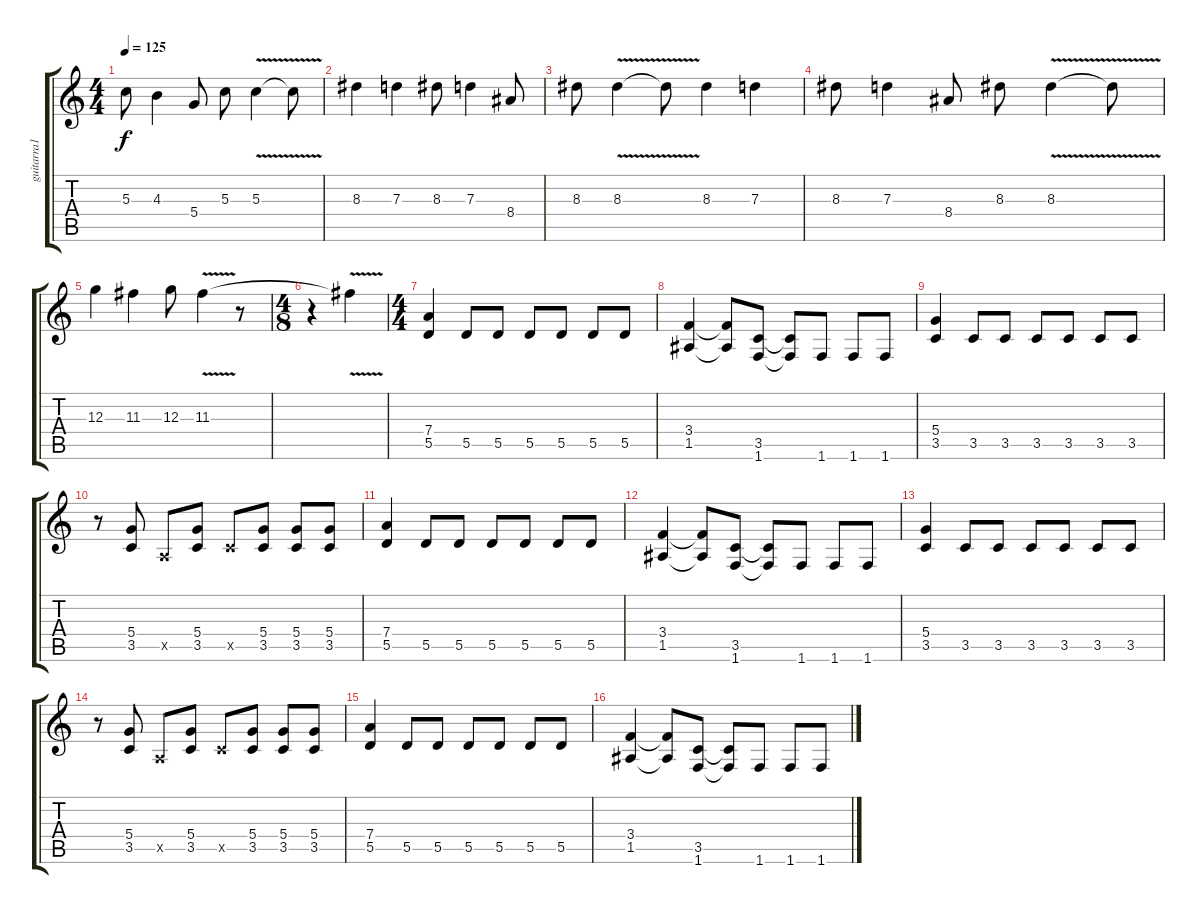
\track ("guitarra1" "guitarra1") {instrument distortionguitar}
\staff {score tabs}
\tuning (E4 B3 G3 D3 A2 E2) {hide}
\ts (4 4)
\tempo 125
\clef g2
\ks c
5.3.8{dy f} 4.3.4 5.4.8 5.3.8 5.3{v}.4 5.3{t}.8 |
8.3.4 7.3.4 8.3.8 7.3.4 8.4.8 |
8.3.8 8.3{v}.4 8.3{t}.8 8.3.4 7.3.4 |
8.3.8 7.3.4 8.4.8 8.3.8 8.3{v}.4 8.3{t}.8 |
12.3.4 11.3.4 12.3.8 11.3{v}.4 r.8 |
\ts (4 8)
r.4 11.3{t}.4 |
\ts (4 4)
(7.4 5.5).4 5.5.8 5.5.8 5.5.8 5.5.8 5.5.8 5.5.8 |
(3.4 1.5).4 (3.4{t} 1.5{t}).8 (3.5 1.6).8 (3.5{t} 1.6{t}).8 1.6.8 1.6.8 1.6.8 |
(5.4 3.5).4 3.5.8 3.5.8 3.5.8 3.5.8 3.5.8 3.5.8 |
r.8 (5.4 3.5).8 0.5{x}.8 (5.4 3.5).8 3.5{x}.8 (5.4 3.5).8 (5.4 3.5).8 (5.4 3.5).8 |
(7.4 5.5).4 5.5.8 5.5.8 5.5.8 5.5.8 5.5.8 5.5.8 |
(3.4 1.5).4 (3.4{t} 1.5{t}).8 (3.5 1.6).8 (3.5{t} 1.6{t}).8 1.6.8 1.6.8 1.6.8 |
(5.4 3.5).4 3.5.8 3.5.8 3.5.8 3.5.8 3.5.8 3.5.8 |
r.8 (5.4 3.5).8 0.5{x}.8 (5.4 3.5).8 3.5{x}.8 (5.4 3.5).8 (5.4 3.5).8 (5.4 3.5).8 |
(7.4 5.5).4 5.5.8 5.5.8 5.5.8 5.5.8 5.5.8 5.5.8 |
(3.4 1.5).4 (3.4{t} 1.5{t}).8 (3.5 1.6).8 (3.5{t} 1.6{t}).8 1.6.8 1.6.8 1.6.8
